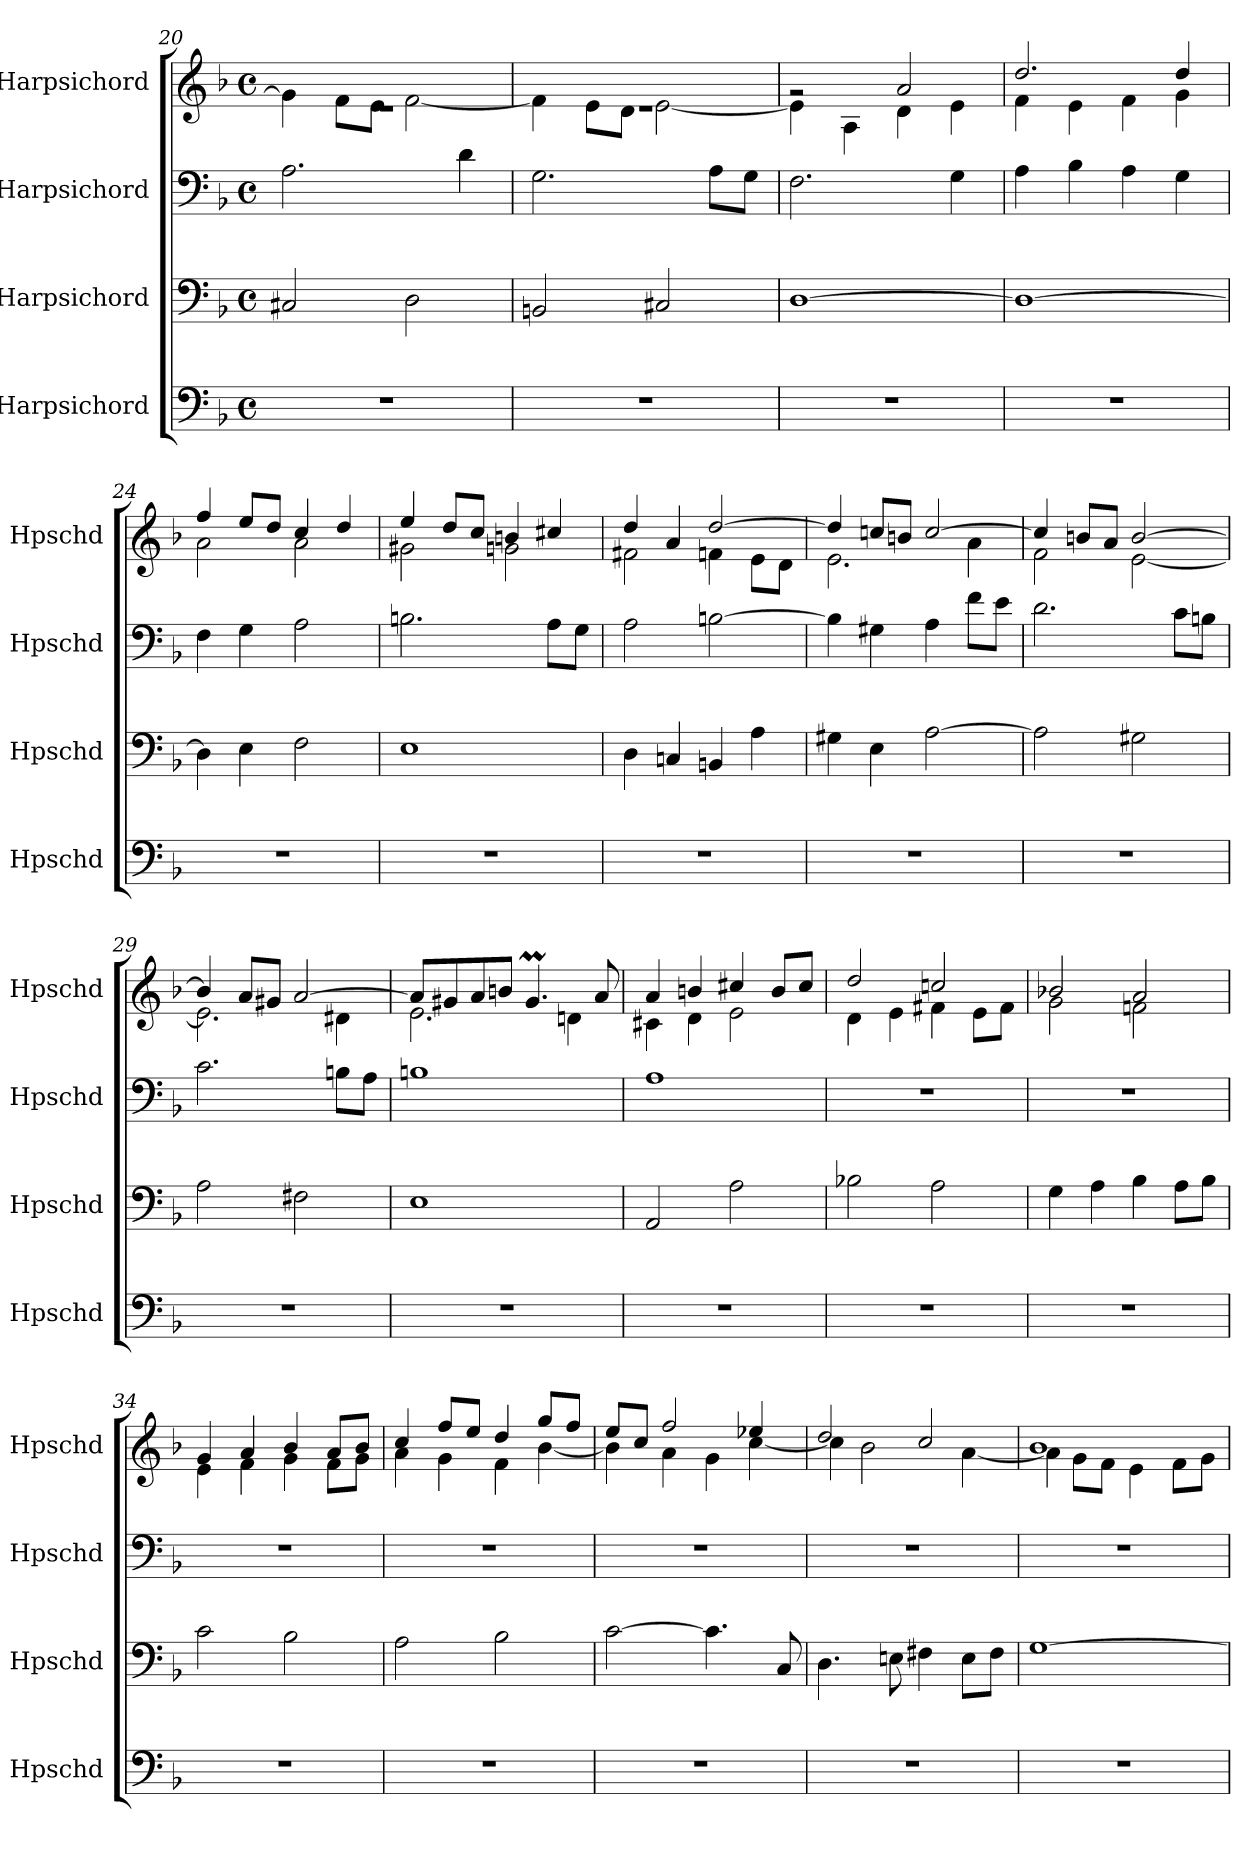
**kern	**kern	**kern	**kern
*part4	*part3	*part2	*part1
*staff4	*staff3	*staff2	*staff1
*I"Harpsichord	*I"Harpsichord	*I"Harpsichord	*I"Harpsichord
*I'Hpschd	*I'Hpschd	*I'Hpschd	*I'Hpschd
*clefF4	*clefF4	*clefF4	*clefG2
*k[b-]	*k[b-]	*k[b-]	*k[b-]
*M4/4	*M4/4	*M4/4	*M4/4
*met(c)	*met(c)	*met(c)	*met(c)
=20	=20	=20	=20
*	*	*	*^
1r	2C#X/	2.A\	1re	4g\]
.	.	.	.	8f\L
.	.	.	.	8e\J
.	2D\	.	.	[2f\
.	.	4d\	.	.
=21	=21	=21	=21	=21
1r	2BBn/	2.G\	1re	4f\]
.	.	.	.	8e\L
.	.	.	.	8d\J
.	2C#X/	.	.	[2e\
.	.	8A\L	.	.
.	.	8G\J	.	.
=22	=22	=22	=22	=22
1r	[1D	2.F\	2rg	4e\]
.	.	.	.	4A\
.	.	.	2a/	4d\
.	.	4G\	.	4e\
=23	=23	=23	=23	=23
1r	1D_	4A\	2.dd/	4f\
.	.	4B-\	.	4e\
.	.	4A\	.	4f\
.	.	4G\	4dd/	4g\
=24	=24	=24	=24	=24
1r	4D\]	4F\	4ff/	2a\
.	4E\	4G\	8ee/L	.
.	.	.	8dd/J	.
.	2F\	2A\	4cc/	2a\
.	.	.	4dd/	.
!!LO:LB:g=z	!!
=25	=25	=25	=25	=25
1r	1E	2.Bn\	4ee/	2g#X\
.	.	.	8dd/L	.
.	.	.	8cc/J	.
.	.	.	4bn/	2gn\
.	.	8A\L	4cc#X/	.
.	.	8G\J	.	.
=26	=26	=26	=26	=26
1r	4D\	2A\	4dd/	2f#X\
.	4Cn/	.	4a/	.
.	4BBn/	[2Bn\	[2dd/	4fn\
.	4A\	.	.	8e\L
.	.	.	.	8d\J
=27	=27	=27	=27	=27
1r	4G#X\	4B\]	4dd/]	2.e\
.	4E\	4G#X\	8ccn/L	.
.	.	.	8bn/J	.
.	[2A\	4A\	[2cc/	.
.	.	8f\L	.	4a\
.	.	8e\J	.	.
=28	=28	=28	=28	=28
1r	2A\]	2.d\	4cc/]	2f\
.	.	.	8bn/L	.
.	.	.	8a/J	.
.	2G#X\	.	[2b/	[2e\
.	.	8c\L	.	.
.	.	8Bn\J	.	.
=29	=29	=29	=29	=29
1r	2A\	2.c\	4b/]	2.e\]
.	.	.	8a/L	.
.	.	.	8g#X/J	.
.	2F#X\	.	[2a/	.
.	.	8Bn\L	.	4d#X\
.	.	8A\J	.	.
=30	=30	=30	=30	=30
1r	1E	1Bn	8a/L]	2.e\
.	.	.	8g#X/	.
.	.	.	8a/	.
.	.	.	8bn/J	.
.	.	.	4.g#m/	.
.	.	.	.	4dn\
.	.	.	8a/	.
!!LO:PB:g=z	!!
=31	=31	=31	=31	=31
1r	2AA/	1A	4a/	4c#X\
.	.	.	4bn/	4d\
.	2A\	.	4cc#X/	2e\
.	.	.	8b/L	.
.	.	.	8cc#/J	.
=32	=32	=32	=32	=32
1r	2B-X\	1r	2dd/	4d\
.	.	.	.	4e\
.	2A\	.	2ccn/	4f#X\
.	.	.	.	8e\L
.	.	.	.	8f#\J
=33	=33	=33	=33	=33
1r	4G\	1r	2b-X/	2g\
.	4A\	.	.	.
.	4B-\	.	2a/	2fn\
.	8A\L	.	.	.
.	8B-\J	.	.	.
=34	=34	=34	=34	=34
1r	2c\	1r	4g/	4e\
.	.	.	4a/	4f\
.	2B-\	.	4b-/	4g\
.	.	.	8a/L	8f\L
.	.	.	8b-/J	8g\J
=35	=35	=35	=35	=35
1r	2A\	1r	4cc/	4a\
.	.	.	8ff/L	4g\
.	.	.	8ee/J	.
.	2B-\	.	4dd/	4f\
.	.	.	8gg/L	[4b-\
.	.	.	8ff/J	.
=36	=36	=36	=36	=36
1r	[2c\	1r	8ee/L	4b-\]
.	.	.	8cc/J	.
.	.	.	2ff/	4a\
.	4.c\]	.	.	4g\
.	.	.	4ee-X/	[4cc\
.	8C/	.	.	.
!!LO:LB:g=z	!!
=37	=37	=37	=37	=37
1r	4.D\	1r	2dd/	4cc\]
.	.	.	.	2b-\
.	8En\	.	.	.
.	4F#X\	.	2cc/	.
.	8E\L	.	.	[4a\
.	8F#\J	.	.	.
=38	=38	=38	=38	=38
1r	[1G	1r	1b-	4a\]
.	.	.	.	8g\L
.	.	.	.	8f\J
.	.	.	.	4e\
.	.	.	.	8f\L
.	.	.	.	8g\J
*	*	*	*v	*v
=	=	=	=
*-	*-	*-	*-
